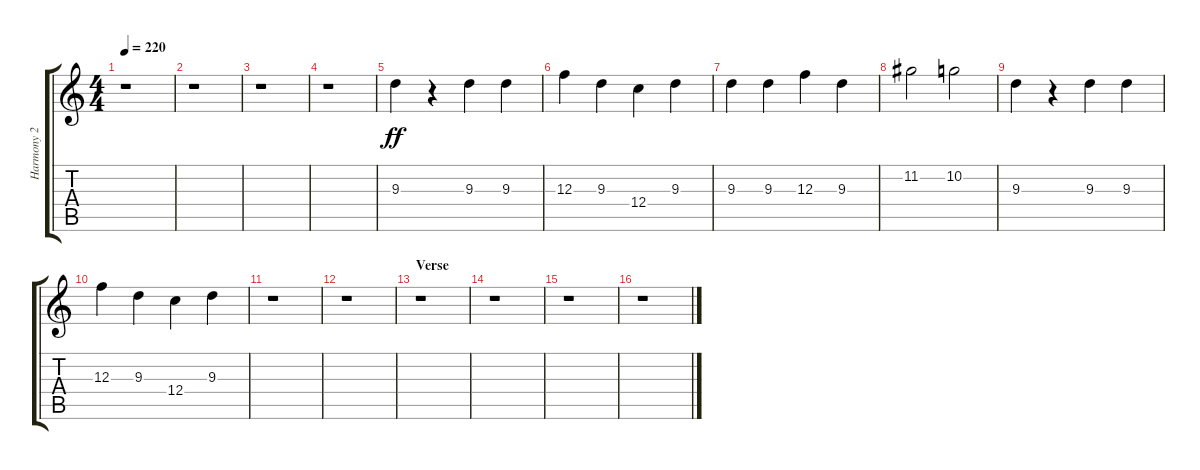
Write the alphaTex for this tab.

\track ("Harmony 2" "Harmony 2") {instrument overdrivenguitar}
\staff {score tabs}
\tuning (D4 A3 F3 C3 G2 C2) {hide}
\ts (4 4)
\tempo 220
\clef g2
\ks aminor
r.1{dy ff} |
r.1 |
r.1 |
r.1 |
9.3.4 r.4 9.3.4 9.3.4 |
12.3.4 9.3.4 12.4.4 9.3.4 |
9.3.4 9.3.4 12.3.4 9.3.4 |
11.2.2 10.2.2 |
9.3.4 r.4 9.3.4 9.3.4 |
12.3.4 9.3.4 12.4.4 9.3.4 |
r.1 |
r.1 |
\section ("" "Verse")
r.1 |
r.1 |
r.1 |
r.1
